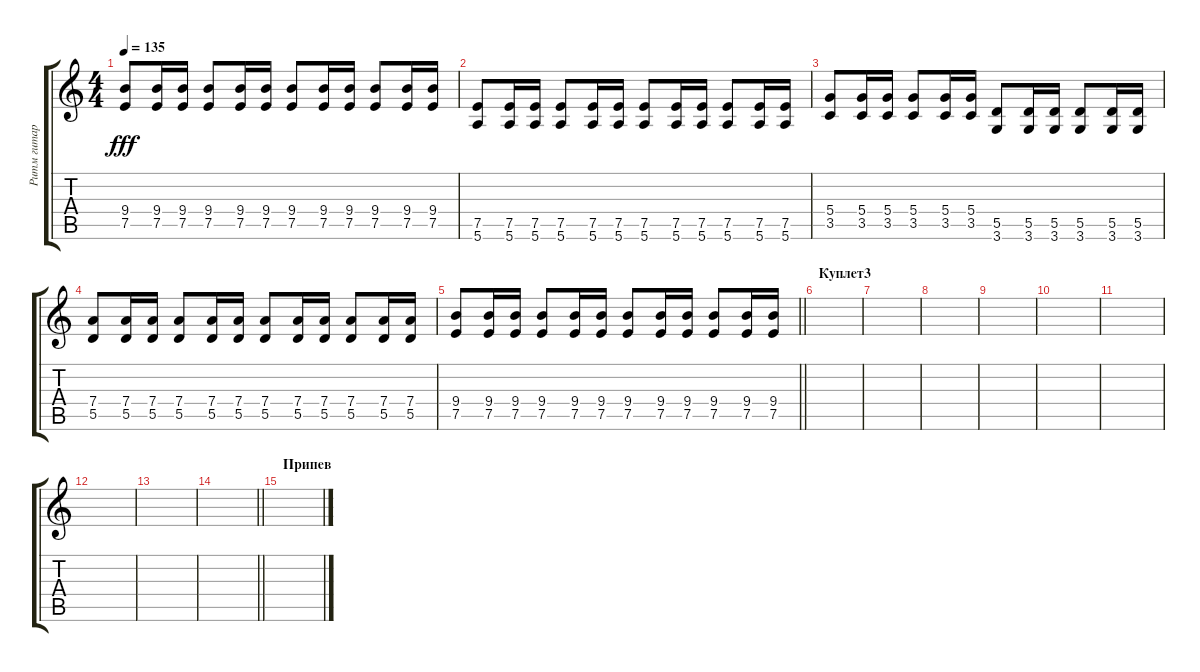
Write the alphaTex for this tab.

\track ("Ритм гитара (примочка)" "Ритм гитар") {instrument overdrivenguitar}
\staff {score tabs}
\tuning (E4 B3 G3 D3 A2 E2) {hide}
\ts (4 4)
\tempo 135
\clef g2
\ks c
(9.4 7.5).8{dy fff} (9.4 7.5).16 (9.4 7.5).16 (9.4 7.5).8 (9.4 7.5).16 (9.4 7.5).16 (9.4 7.5).8 (9.4 7.5).16 (9.4 7.5).16 (9.4 7.5).8 (9.4 7.5).16 (9.4 7.5).16 |
(7.5 5.6).8 (7.5 5.6).16 (7.5 5.6).16 (7.5 5.6).8 (7.5 5.6).16 (7.5 5.6).16 (7.5 5.6).8 (7.5 5.6).16 (7.5 5.6).16 (7.5 5.6).8 (7.5 5.6).16 (7.5 5.6).16 |
(5.4 3.5).8 (5.4 3.5).16 (5.4 3.5).16 (5.4 3.5).8 (5.4 3.5).16 (5.4 3.5).16 (5.5 3.6).8 (5.5 3.6).16 (5.5 3.6).16 (5.5 3.6).8 (5.5 3.6).16 (5.5 3.6).16 |
(7.4 5.5).8 (7.4 5.5).16 (7.4 5.5).16 (7.4 5.5).8 (7.4 5.5).16 (7.4 5.5).16 (7.4 5.5).8 (7.4 5.5).16 (7.4 5.5).16 (7.4 5.5).8 (7.4 5.5).16 (7.4 5.5).16 |
\barLineRight lightlight
(9.4 7.5).8 (9.4 7.5).16 (9.4 7.5).16 (9.4 7.5).8 (9.4 7.5).16 (9.4 7.5).16 (9.4 7.5).8 (9.4 7.5).16 (9.4 7.5).16 (9.4 7.5).8 (9.4 7.5).16 (9.4 7.5).16 |
\section ("" "Куплет3")
|
|
|
|
|
|
|
|
\barLineRight lightlight
|
\section ("" "Припев")
